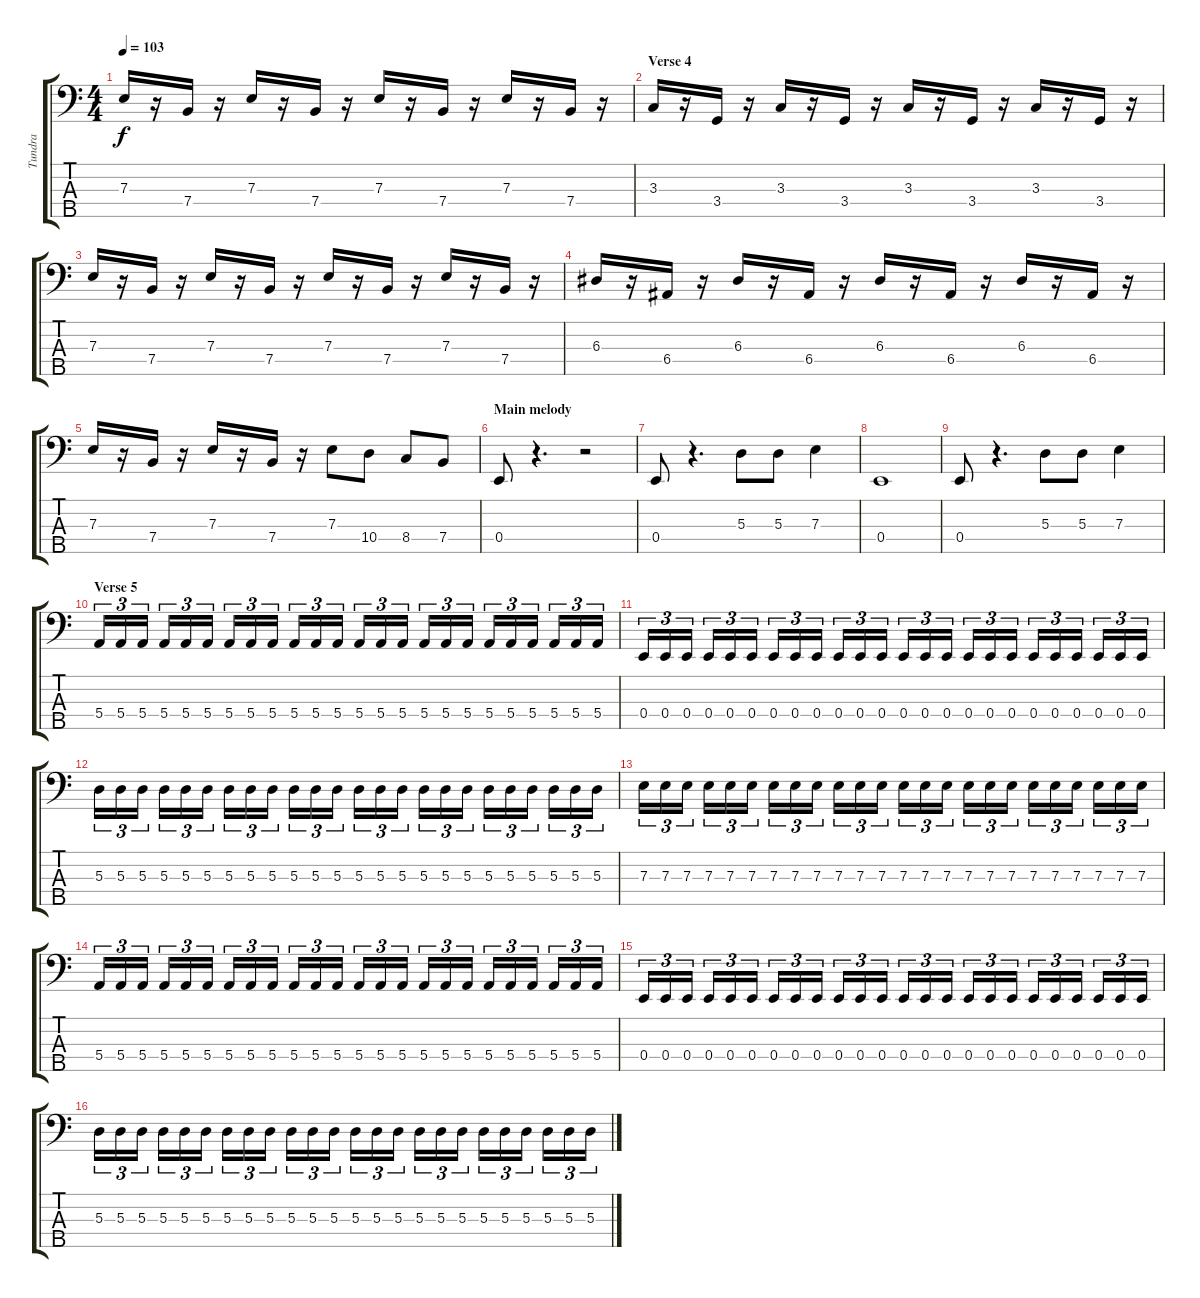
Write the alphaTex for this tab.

\track ("Tundra" "Tundra") {instrument electricbassfinger}
\staff {score tabs}
\tuning (G2 D2 A1 E1 B0) {hide}
\ts (4 4)
\tempo 103
\clef f4
\ks c
7.3.16{dy f} r.16 7.4.16 r.16 7.3.16 r.16 7.4.16 r.16 7.3.16 r.16 7.4.16 r.16 7.3.16 r.16 7.4.16 r.16 |
\section ("" "Verse 4")
3.3.16 r.16 3.4.16 r.16 3.3.16 r.16 3.4.16 r.16 3.3.16 r.16 3.4.16 r.16 3.3.16 r.16 3.4.16 r.16 |
7.3.16 r.16 7.4.16 r.16 7.3.16 r.16 7.4.16 r.16 7.3.16 r.16 7.4.16 r.16 7.3.16 r.16 7.4.16 r.16 |
6.3.16 r.16 6.4.16 r.16 6.3.16 r.16 6.4.16 r.16 6.3.16 r.16 6.4.16 r.16 6.3.16 r.16 6.4.16 r.16 |
7.3.16 r.16 7.4.16 r.16 7.3.16 r.16 7.4.16 r.16 7.3.8 10.4.8 8.4.8 7.4.8 |
\section ("" "Main melody")
0.4.8 r.4{d} r.2 |
0.4.8 r.4{d} 5.3.8 5.3.8 7.3.4 |
0.4.1 |
0.4.8 r.4{d} 5.3.8 5.3.8 7.3.4 |
\section ("" "Verse 5")
5.4.16{tu (3 2)} 5.4.16{tu (3 2)} 5.4.16{tu (3 2)} 5.4.16{tu (3 2)} 5.4.16{tu (3 2)} 5.4.16{tu (3 2)} 5.4.16{tu (3 2)} 5.4.16{tu (3 2)} 5.4.16{tu (3 2)} 5.4.16{tu (3 2)} 5.4.16{tu (3 2)} 5.4.16{tu (3 2)} 5.4.16{tu (3 2)} 5.4.16{tu (3 2)} 5.4.16{tu (3 2)} 5.4.16{tu (3 2)} 5.4.16{tu (3 2)} 5.4.16{tu (3 2)} 5.4.16{tu (3 2)} 5.4.16{tu (3 2)} 5.4.16{tu (3 2)} 5.4.16{tu (3 2)} 5.4.16{tu (3 2)} 5.4.16{tu (3 2)} |
0.4.16{tu (3 2)} 0.4.16{tu (3 2)} 0.4.16{tu (3 2)} 0.4.16{tu (3 2)} 0.4.16{tu (3 2)} 0.4.16{tu (3 2)} 0.4.16{tu (3 2)} 0.4.16{tu (3 2)} 0.4.16{tu (3 2)} 0.4.16{tu (3 2)} 0.4.16{tu (3 2)} 0.4.16{tu (3 2)} 0.4.16{tu (3 2)} 0.4.16{tu (3 2)} 0.4.16{tu (3 2)} 0.4.16{tu (3 2)} 0.4.16{tu (3 2)} 0.4.16{tu (3 2)} 0.4.16{tu (3 2)} 0.4.16{tu (3 2)} 0.4.16{tu (3 2)} 0.4.16{tu (3 2)} 0.4.16{tu (3 2)} 0.4.16{tu (3 2)} |
5.3.16{tu (3 2)} 5.3.16{tu (3 2)} 5.3.16{tu (3 2)} 5.3.16{tu (3 2)} 5.3.16{tu (3 2)} 5.3.16{tu (3 2)} 5.3.16{tu (3 2)} 5.3.16{tu (3 2)} 5.3.16{tu (3 2)} 5.3.16{tu (3 2)} 5.3.16{tu (3 2)} 5.3.16{tu (3 2)} 5.3.16{tu (3 2)} 5.3.16{tu (3 2)} 5.3.16{tu (3 2)} 5.3.16{tu (3 2)} 5.3.16{tu (3 2)} 5.3.16{tu (3 2)} 5.3.16{tu (3 2)} 5.3.16{tu (3 2)} 5.3.16{tu (3 2)} 5.3.16{tu (3 2)} 5.3.16{tu (3 2)} 5.3.16{tu (3 2)} |
7.3.16{tu (3 2)} 7.3.16{tu (3 2)} 7.3.16{tu (3 2)} 7.3.16{tu (3 2)} 7.3.16{tu (3 2)} 7.3.16{tu (3 2)} 7.3.16{tu (3 2)} 7.3.16{tu (3 2)} 7.3.16{tu (3 2)} 7.3.16{tu (3 2)} 7.3.16{tu (3 2)} 7.3.16{tu (3 2)} 7.3.16{tu (3 2)} 7.3.16{tu (3 2)} 7.3.16{tu (3 2)} 7.3.16{tu (3 2)} 7.3.16{tu (3 2)} 7.3.16{tu (3 2)} 7.3.16{tu (3 2)} 7.3.16{tu (3 2)} 7.3.16{tu (3 2)} 7.3.16{tu (3 2)} 7.3.16{tu (3 2)} 7.3.16{tu (3 2)} |
\section ("" "")
5.4.16{tu (3 2)} 5.4.16{tu (3 2)} 5.4.16{tu (3 2)} 5.4.16{tu (3 2)} 5.4.16{tu (3 2)} 5.4.16{tu (3 2)} 5.4.16{tu (3 2)} 5.4.16{tu (3 2)} 5.4.16{tu (3 2)} 5.4.16{tu (3 2)} 5.4.16{tu (3 2)} 5.4.16{tu (3 2)} 5.4.16{tu (3 2)} 5.4.16{tu (3 2)} 5.4.16{tu (3 2)} 5.4.16{tu (3 2)} 5.4.16{tu (3 2)} 5.4.16{tu (3 2)} 5.4.16{tu (3 2)} 5.4.16{tu (3 2)} 5.4.16{tu (3 2)} 5.4.16{tu (3 2)} 5.4.16{tu (3 2)} 5.4.16{tu (3 2)} |
0.4.16{tu (3 2)} 0.4.16{tu (3 2)} 0.4.16{tu (3 2)} 0.4.16{tu (3 2)} 0.4.16{tu (3 2)} 0.4.16{tu (3 2)} 0.4.16{tu (3 2)} 0.4.16{tu (3 2)} 0.4.16{tu (3 2)} 0.4.16{tu (3 2)} 0.4.16{tu (3 2)} 0.4.16{tu (3 2)} 0.4.16{tu (3 2)} 0.4.16{tu (3 2)} 0.4.16{tu (3 2)} 0.4.16{tu (3 2)} 0.4.16{tu (3 2)} 0.4.16{tu (3 2)} 0.4.16{tu (3 2)} 0.4.16{tu (3 2)} 0.4.16{tu (3 2)} 0.4.16{tu (3 2)} 0.4.16{tu (3 2)} 0.4.16{tu (3 2)} |
5.3.16{tu (3 2)} 5.3.16{tu (3 2)} 5.3.16{tu (3 2)} 5.3.16{tu (3 2)} 5.3.16{tu (3 2)} 5.3.16{tu (3 2)} 5.3.16{tu (3 2)} 5.3.16{tu (3 2)} 5.3.16{tu (3 2)} 5.3.16{tu (3 2)} 5.3.16{tu (3 2)} 5.3.16{tu (3 2)} 5.3.16{tu (3 2)} 5.3.16{tu (3 2)} 5.3.16{tu (3 2)} 5.3.16{tu (3 2)} 5.3.16{tu (3 2)} 5.3.16{tu (3 2)} 5.3.16{tu (3 2)} 5.3.16{tu (3 2)} 5.3.16{tu (3 2)} 5.3.16{tu (3 2)} 5.3.16{tu (3 2)} 5.3.16{tu (3 2)}
